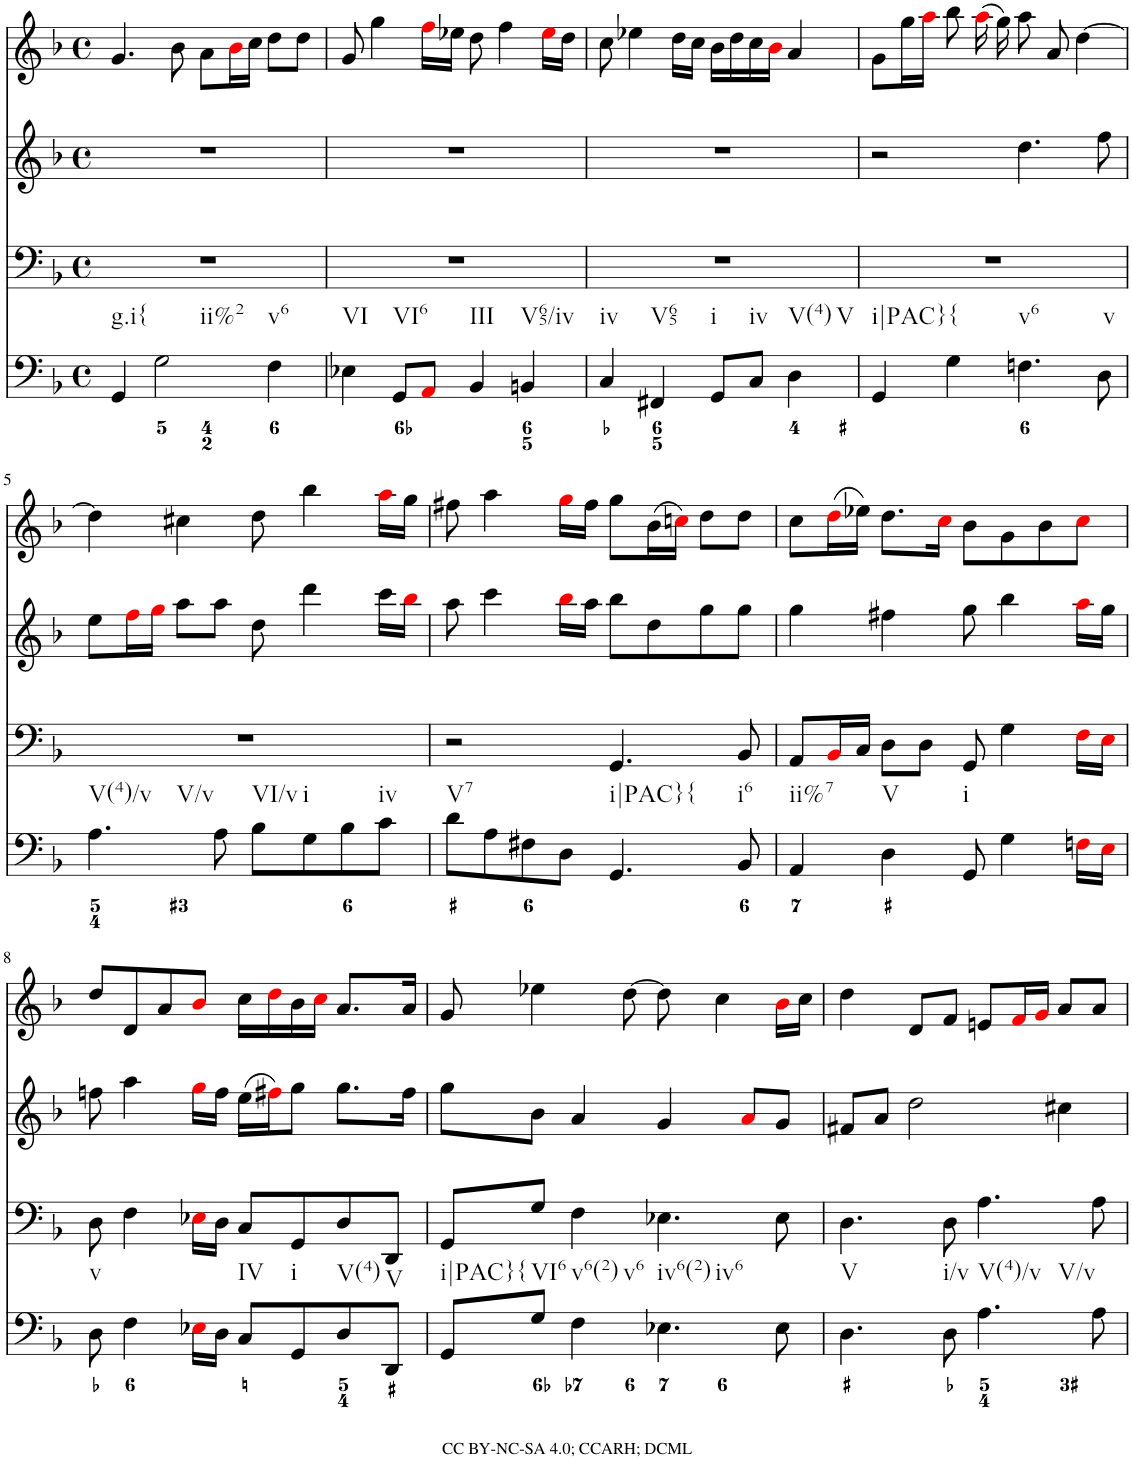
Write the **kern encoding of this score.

**kern	**kern	**kern	**kern
*part4	*part3	*part2	*part1
*staff4	*staff3	*staff2	*staff1
*I"violn	*I"violn	*I"cello	*I"organ
*clefF4	*clefF4	*clefG2	*clefG2
*k[b-]	*k[b-]	*k[b-]	*k[b-]
*d:	*d:	*d:	*d:
*M4/4	*M4/4	*M4/4	*M4/4
*met(c)	*met(c)	*met(c)	*met(c)
=1	=1	=1	=1
!	!LO:TX:b:t=g.i{	!	!
!	!LO:TX:b:t=ii%2	!	!
!	!LO:TX:b:t=v6	!	!
4GG/	1r	1r	4.g/
2G\	.	.	.
.	.	.	8b-\
.	.	.	8a\L
.	.	.	16b-i\L
.	.	.	16cc\JJ
4F\	.	.	8dd\L
.	.	.	8dd\J
=2	=2	=2	=2
!	!LO:TX:b:t=VI	!	!
!	!LO:TX:b:t=VI6	!	!
!	!LO:TX:b:t=III	!	!
!	!LO:TX:b:t=V65/iv	!	!
4E-X\	1r	1r	8g/
.	.	.	4gg\
8GG/L	.	.	.
8AAi/J	.	.	16ffi\LL
.	.	.	16ee-X\JJ
4BB-/	.	.	8dd\
.	.	.	4ff\
4BBn/	.	.	.
.	.	.	16ee-i\LL
.	.	.	16dd\JJ
=3	=3	=3	=3
!	!LO:TX:b:t=iv	!	!
!	!LO:TX:b:t=V65	!	!
!	!LO:TX:b:t=i	!	!
!	!LO:TX:b:t=iv	!	!
!	!LO:TX:b:t=V(4)	!	!
!	!LO:TX:b:t=V	!	!
4C/	1r	1r	8cc\
.	.	.	4ee-X\
4FF#X/	.	.	.
.	.	.	16dd\LL
.	.	.	16cc\JJ
8GG/L	.	.	16b-\LL
.	.	.	16dd\
8C/J	.	.	16cc\
.	.	.	16b-i\JJ
4D\	.	.	4a/
=4	=4	=4	=4
!	!LO:TX:b:t=i|PAC}{	!	!
!	!LO:TX:b:t=v6	!	!
!	!LO:TX:b:t=v	!	!
4GG/	1r	2r	8g\L
.	.	.	16gg\L
.	.	.	16aai\JJ
4G\	.	.	8bb-\
.	.	.	(16aai\
.	.	.	16gg\)
4.Fn\	.	4.dd\	8aa\
.	.	.	8a/
.	.	.	[4dd\
8D\	.	8ff\	.
!!LO:LB:g=z
=5	=5	=5	=5
!	!LO:TX:b:t=V(4)/v	!	!
!	!LO:TX:b:t=V/v	!	!
!	!LO:TX:b:t=VI/v	!	!
!	!LO:TX:b:t=i	!	!
!	!LO:TX:b:t=iv	!	!
4.A\	1r	8ee\L	4dd\]
.	.	16ffi\L	.
.	.	16ggi\JJ	.
.	.	8aa\L	4cc#X\
8A\	.	8aa\J	.
8B-\L	.	8dd\	8dd\
8G\	.	4ddd\	4bb-\
8B-\	.	.	.
8c\J	.	16ccc\LL	16aai\LL
.	.	16bb-i\JJ	16gg\JJ
=6	=6	=6	=6
!	!LO:TX:b:t=V7	!	!
8d\L	2r	8aa\	8ff#X\
8A\	.	4ccc\	4aa\
8F#X\	.	.	.
8D\J	.	16bb-i\LL	16ggi\LL
.	.	16aa\JJ	16ff#\JJ
!	!LO:TX:b:t=i|PAC}{	!	!
4.GG/	4.GG/	8bb-\L	8gg\L
.	.	8dd\	(16b-\L
.	.	.	16ccni\JJ)
.	.	8gg\	8dd\L
!	!LO:TX:b:t=i6	!	!
8BB-/	8BB-/	8gg\J	8dd\J
=7	=7	=7	=7
!	!LO:TX:b:t=ii%7	!	!
4AA/	8AA/L	4gg\	8cc\L
.	16BB-i/L	.	(16ddi\L
.	16C/JJ	.	16ee-X\JJ)
!	!LO:TX:b:t=V	!	!
4D\	8D\L	4ff#X\	8.dd\L
.	8D\J	.	.
.	.	.	16cci\Jk
!	!LO:TX:b:t=i	!	!
8GG/	8GG/	8gg\	8b-\L
4G\	4G\	4bb-\	8g\
.	.	.	8b-\
16Fni\LL	16Fi\LL	16aai\LL	8cci\J
16Ei\JJ	16Ei\JJ	16gg\JJ	.
!!LO:LB:g=z
=8	=8	=8	=8
!	!LO:TX:b:t=v	!	!
8D\	8D\	8ffn\	8dd/L
4F\	4F\	4aa\	8d/
.	.	.	8a/
16E-Xi\LL	16E-Xi\LL	16ggi\LL	8b-i/J
16D\JJ	16D\JJ	16ff\JJ	.
!	!LO:TX:b:t=IV	!	!
8C/L	8C/L	(16ee\LL	16cc\LL
.	.	16ff#Xi\J)	16ddi\
!	!LO:TX:b:t=i	!	!
8GG/	8GG/	8gg\J	16b-\
.	.	.	16cci\JJ
!	!LO:TX:b:t=V(4)	!	!
8D/	8D/	8.gg\L	8.a/L
!	!LO:TX:b:t=V	!	!
8DD/J	8DD/J	.	.
.	.	16ff#\Jk	16a/Jk
=9	=9	=9	=9
!	!LO:TX:b:t=i|PAC}{	!	!
8GG/L	8GG/L	8gg\L	8g/
!	!LO:TX:b:t=VI6	!	!
8G/J	8G/J	8b-\J	4ee-X\
!	!LO:TX:b:t=v6(2)	!	!
!	!LO:TX:b:t=v6	!	!
4F\	4F\	4a/	.
.	.	.	[8dd\
!	!LO:TX:b:t=iv6(2)	!	!
!	!LO:TX:b:t=iv6	!	!
4.E-X\	4.E-X\	4g/	8dd\]
.	.	.	4cc\
.	.	8ai/L	.
8E-\	8E-\	8g/J	16b-i\LL
.	.	.	16cc\JJ
=10	=10	=10	=10
!	!LO:TX:b:t=V	!	!
4.D\	4.D\	8f#X/L	4dd\
.	.	8a/J	.
.	.	2dd\	8d/L
!	!LO:TX:b:t=i/v	!	!
8D\	8D\	.	8f/J
!	!LO:TX:b:t=V(4)/v	!	!
!	!LO:TX:b:t=V/v	!	!
4.A\	4.A\	.	8en/L
.	.	.	16fi/L
.	.	.	16gi/JJ
.	.	4cc#X\	8a/L
8A\	8A\	.	8a/J
=	=	=	=
*-	*-	*-	*-
